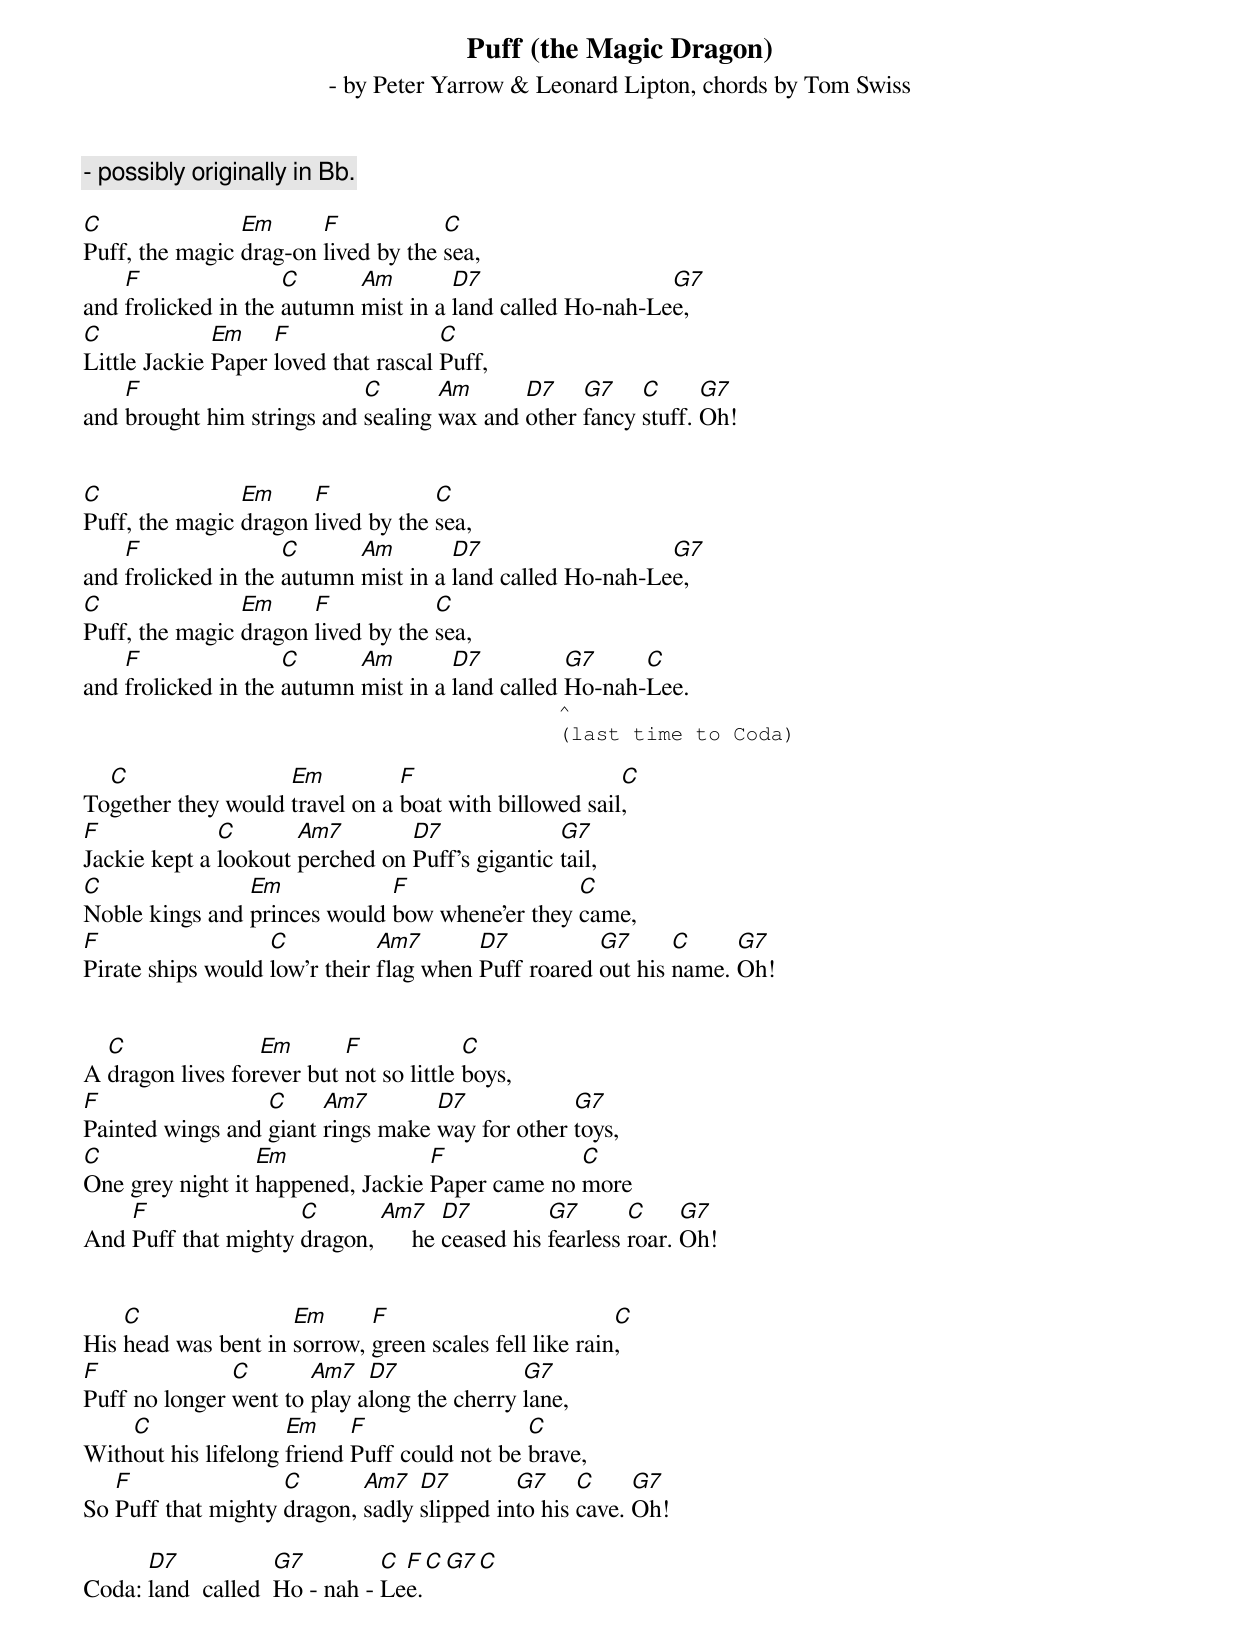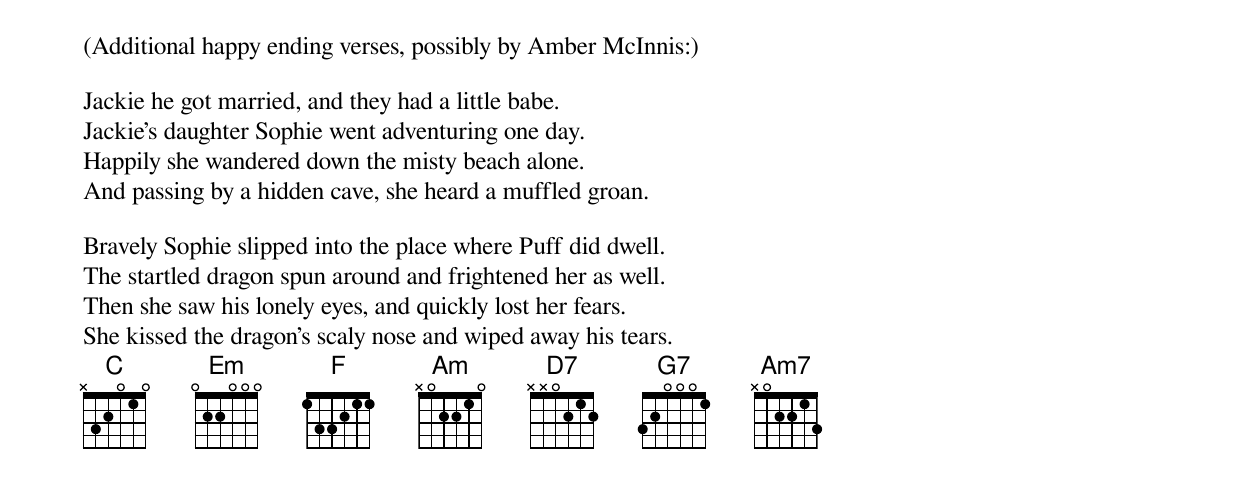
Puff (the Magic Dragon)
 - by Peter Yarrow & Leonard Lipton, chords by Tom Swiss
 - possibly originally in Bb.

C               Em      F            C
Puff, the magic drag-on lived by the sea,
    F                C      Am        D7                   G7
and frolicked in the autumn mist in a land called Ho-nah-Lee,
C             Em    F                 C
Little Jackie Paper loved that rascal Puff,
    F                       C       Am      D7    G7    C      G7
and brought him strings and sealing wax and other fancy stuff. Oh!


C               Em     F            C
Puff, the magic dragon lived by the sea,
    F                C      Am        D7                   G7
and frolicked in the autumn mist in a land called Ho-nah-Lee,
C               Em     F            C
Puff, the magic dragon lived by the sea,
    F                C      Am        D7          G7     C
and frolicked in the autumn mist in a land called Ho-nah-Lee.
                                      ^
                                      (last time to Coda)

  C                 Em          F                      C
Together they would travel on a boat with billowed sail,
F             C       Am7        D7              G7
Jackie kept a lookout perched on Puff's gigantic tail,
C               Em            F                 C
Noble kings and princes would bow whene'er they came,
F                  C           Am7       D7          G7      C     G7
Pirate ships would low'r their flag when Puff roared out his name. Oh!


  C               Em       F             C
A dragon lives forever but not so little boys,
F                 C     Am7        D7            G7
Painted wings and giant rings make way for other toys,
C                 Em               F             C
One grey night it happened, Jackie Paper came no more
    F                C       Am7     D7         G7       C     G7
And Puff that mighty dragon,      he ceased his fearless roar. Oh!


    C                Em      F                          C
His head was bent in sorrow, green scales fell like rain,
F              C       Am7   D7              G7
Puff no longer went to play along the cherry lane,
    C                Em     F                 C
Without his lifelong friend Puff could not be brave,
   F                C       Am7   D7        G7     C     G7
So Puff that mighty dragon, sadly slipped into his cave. Oh!

      D7            G7         C F C G7 C
Coda: land  called  Ho - nah - Lee.


(Additional happy ending verses, possibly by Amber McInnis:)

Jackie he got married, and they had a little babe.
Jackie's daughter Sophie went adventuring one day.
Happily she wandered down the misty beach alone.
And passing by a hidden cave, she heard a muffled groan.

Bravely Sophie slipped into the place where Puff did dwell.
The startled dragon spun around and frightened her as well.
Then she saw his lonely eyes, and quickly lost her fears.
She kissed the dragon's scaly nose and wiped away his tears.
